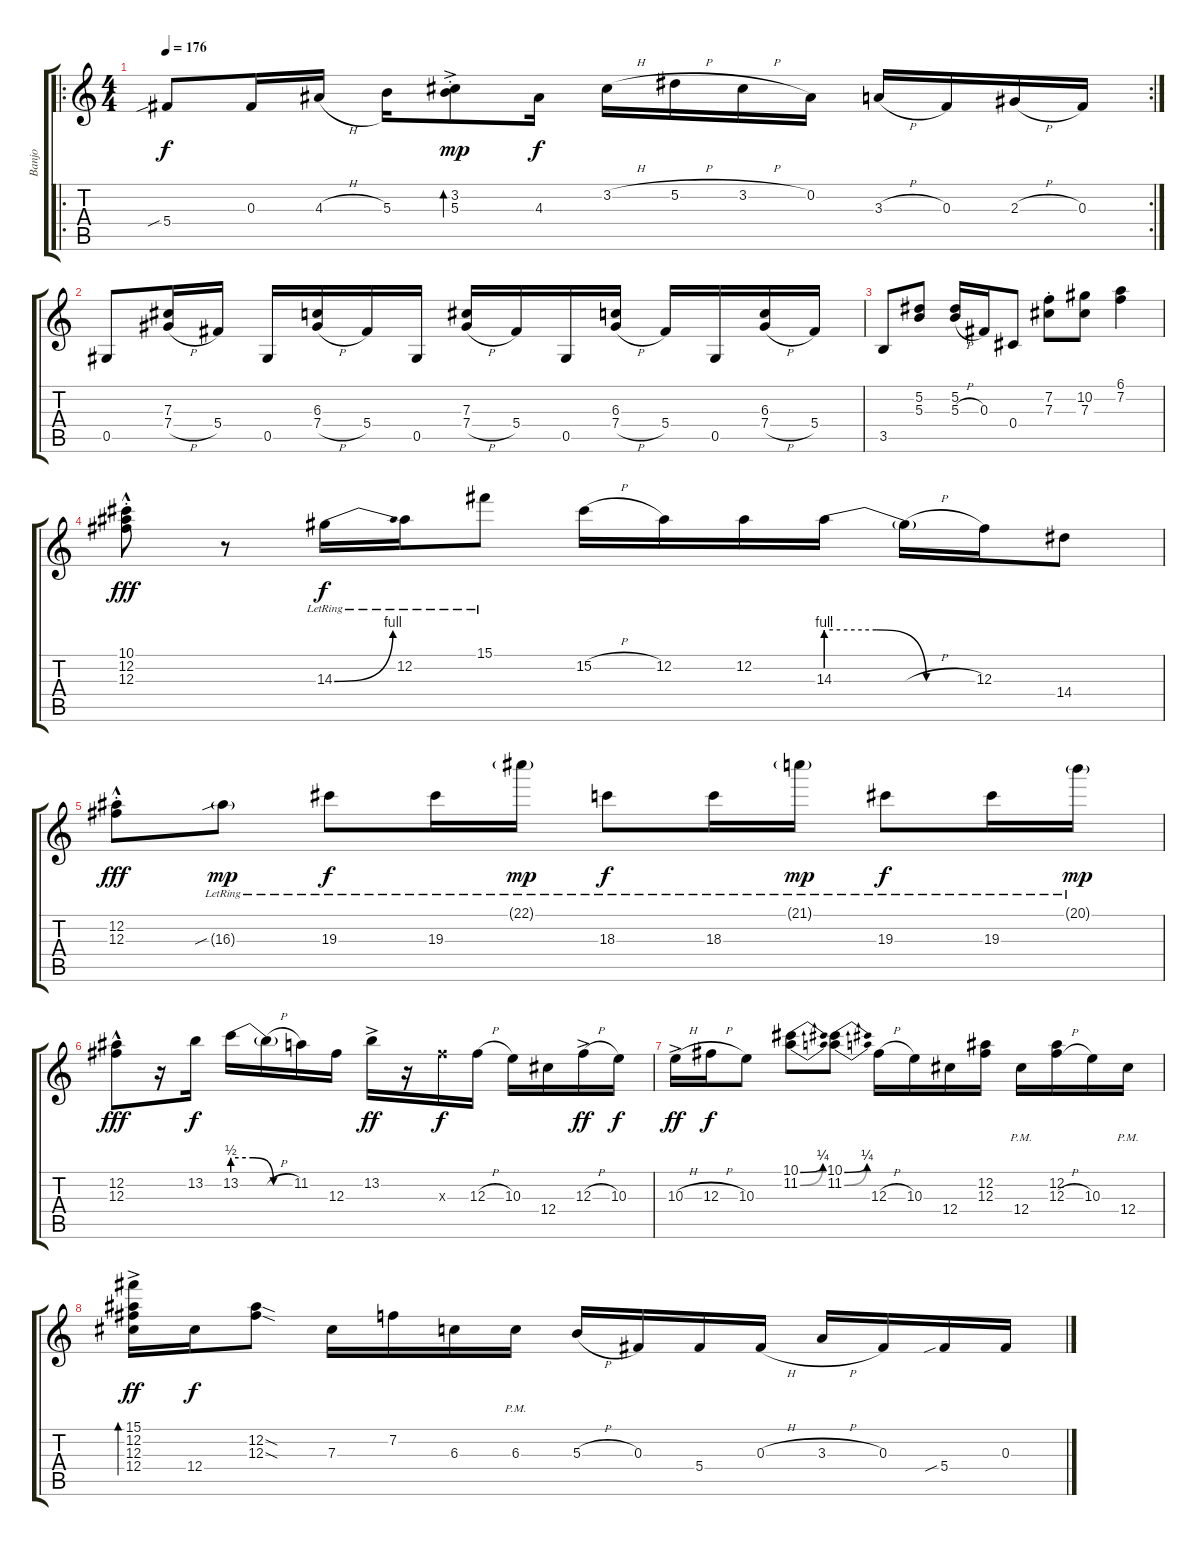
\track ("Banjo" "Banjo") {instrument banjo}
\staff {score tabs}
\tuning (Eb4 Bb3 Gb3 Db3 Ab2 Eb2) {hide}
\displaytranspose 12
\ro
\rc 2
\ts (4 4)
\tempo 176
\clef g2
\ks c
5.4{sib}.8{dy f} 0.3.16 4.3{h}.16 5.3.16 (3.2{ac st} 5.3{st}).8{bd 30 dy mp} 4.3.16{dy f} 3.2{h}.16 5.2{h}.16 3.2{h}.16 0.2.16 3.3{h}.16 0.3.16 2.3{h}.16 0.3.16 |
0.5.8 (7.3 7.4{h}).16 5.4.16 0.5.16 (6.3 7.4{h}).16 5.4.16 0.5.16 (7.3 7.4{h}).16 5.4.16 0.5.16 (6.3 7.4{h}).16 5.4.16 0.5.16 (6.3 7.4{h}).16 5.4.16 |
3.5.8 (5.2 5.3).8 (5.2 5.3{h}).16 0.3.16 0.4.8 (7.2{st} 7.3{st}).8 (10.2 7.3).8 (6.1 7.2).4 |
(10.1{hac st} 12.2{hac st} 12.3{hac st}).8{dy fff} r.8 14.3{be (bend 0 0 60 4) lr}.16{dy f} 12.2{lr}.16 15.1{lr}.8 15.2{h}.16 12.2.16 12.2.16 14.3{be (custom 0 4 20 4 40 0 60 0)}.16 14.3{h t}.16 12.3.16 14.4.8 |
(12.2{hac st} 12.3{hac st}).8{dy fff} 16.3{sib g lr}.8{dy mp} 19.3{lr}.8{dy f} 19.3{lr}.16 22.1{g lr}.16{dy mp} 18.3{lr}.8{dy f} 18.3{lr}.16 21.1{g lr}.16{dy mp} 19.3{lr}.8{dy f} 19.3{lr}.16 20.1{g lr}.16{dy mp} |
(12.2{hac} 12.3{hac}).8{dy fff} r.16 13.2.16{dy f} 13.2{be (custom 0 2 20 2 40 0 60 0)}.16 13.2{h t}.16 11.2.16 12.3.16 13.2{ac}.16{dy ff} r.16 12.3{x}.16{dy f} 12.3{h}.16 10.3.16 12.4.16 12.3{h ac}.16{dy ff} 10.3.16{dy f} |
10.3{h ac}.16{dy ff} 12.3{h}.16{dy f} 10.3.8 (10.1{be (bend 0 0 60 1)} 11.2{be (bend 0 0 60 1)}).8 (10.1{be (bend 0 0 60 1)} 11.2{be (bend 0 0 60 1)}).8 12.3{h}.16 10.3.16 12.4.16 (12.2 12.3).16 12.4{pm}.16 (12.2 12.3{h}).16 10.3.16 12.4{pm}.16 |
(15.1{ac} 12.2{ac} 12.3{ac} 12.4{ac}).16{bd 30 dy ff} 12.4.16{dy f} (12.2{sod} 12.3{sod}).8 7.3.16 7.2.16 6.3.16 6.3{pm}.16 5.3{h}.16 0.3.16 5.4.16 0.3{h}.16 3.3{h}.16 0.3.16 5.4{sib}.16 0.3.16
